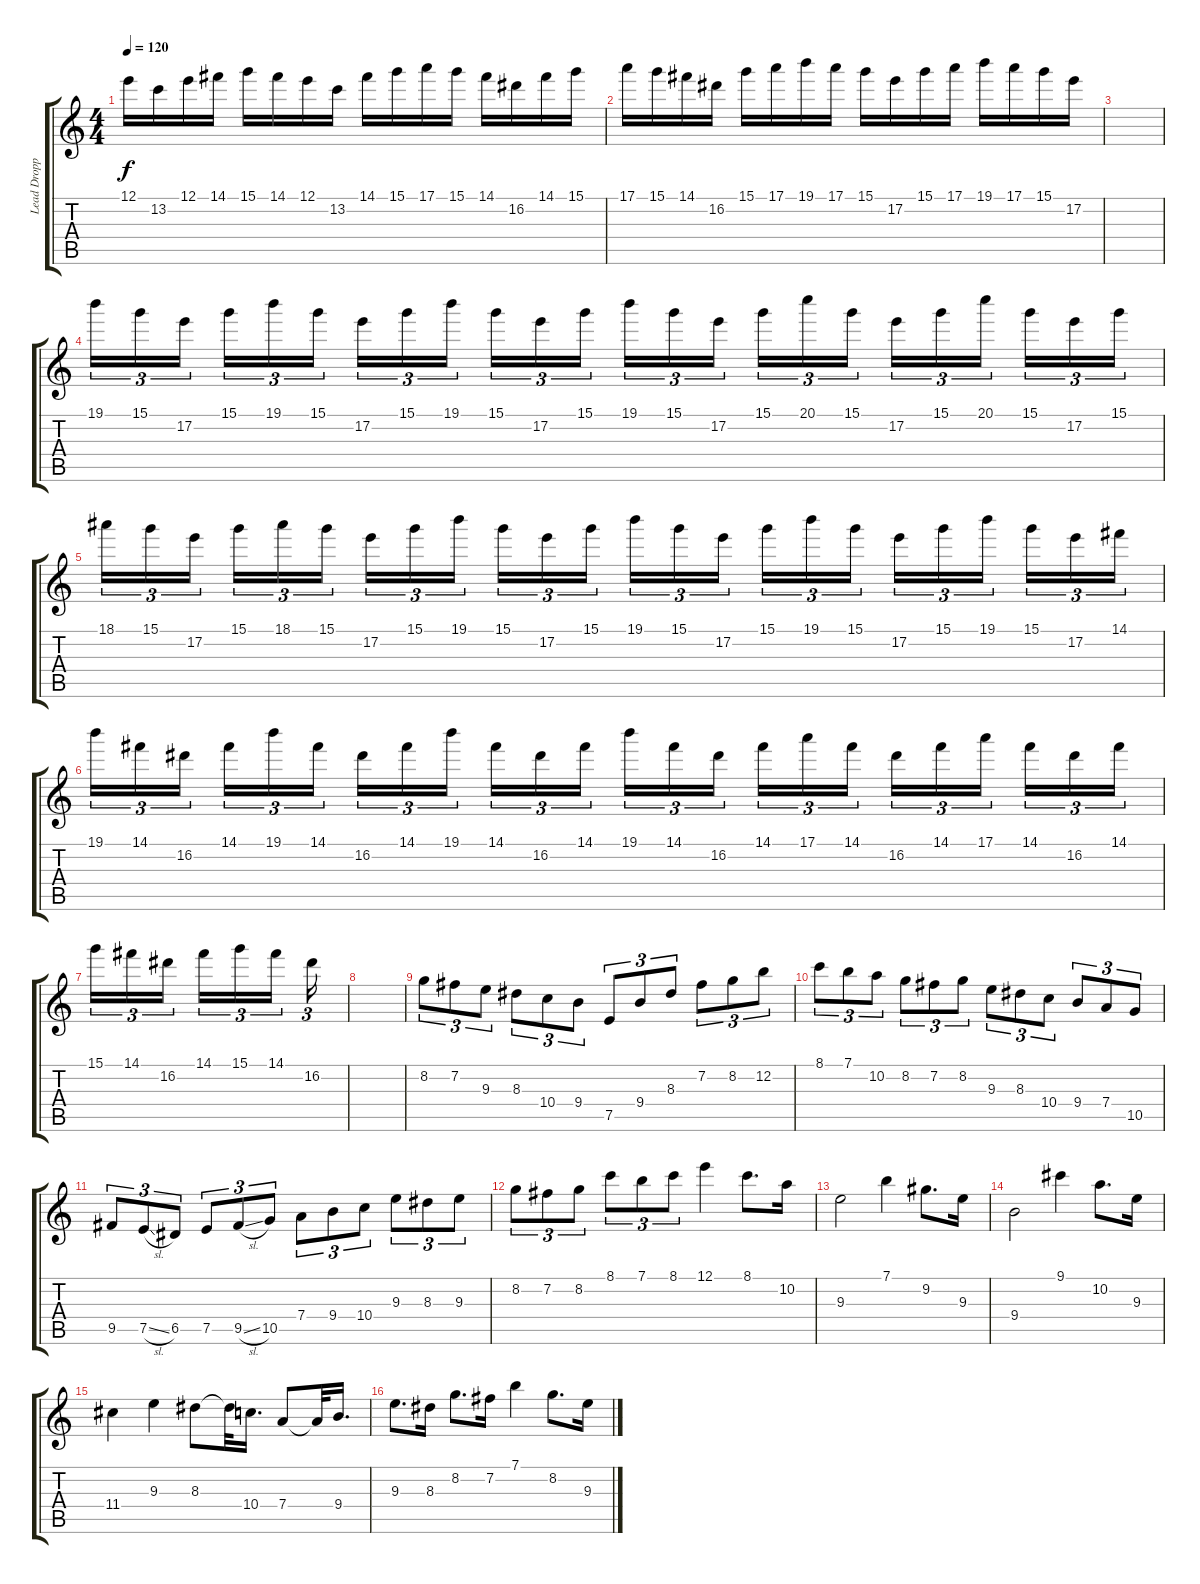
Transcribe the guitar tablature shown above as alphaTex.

\track ("Lead Dropped D " "Lead Dropp") {instrument distortionguitar}
\staff {score tabs}
\tuning (E4 B3 G3 D3 A2 D2) {hide}
\ts (4 4)
\tempo 120
\clef g2
\ks c
12.1.16{dy f} 13.2.16 12.1.16 14.1.16 15.1.16 14.1.16 12.1.16 13.2.16 14.1.16 15.1.16 17.1.16 15.1.16 14.1.16 16.2.16 14.1.16 15.1.16 |
17.1.16 15.1.16 14.1.16 16.2.16 15.1.16 17.1.16 19.1.16 17.1.16 15.1.16 17.2.16 15.1.16 17.1.16 19.1.16 17.1.16 15.1.16 17.2.16 |
|
19.1.16{tu (3 2)} 15.1.16{tu (3 2)} 17.2.16{tu (3 2) beam splitsecondary} 15.1.16{tu (3 2)} 19.1.16{tu (3 2)} 15.1.16{tu (3 2)} 17.2.16{tu (3 2)} 15.1.16{tu (3 2)} 19.1.16{tu (3 2) beam splitsecondary} 15.1.16{tu (3 2)} 17.2.16{tu (3 2)} 15.1.16{tu (3 2)} 19.1.16{tu (3 2)} 15.1.16{tu (3 2)} 17.2.16{tu (3 2) beam splitsecondary} 15.1.16{tu (3 2)} 20.1.16{tu (3 2)} 15.1.16{tu (3 2)} 17.2.16{tu (3 2)} 15.1.16{tu (3 2)} 20.1.16{tu (3 2) beam splitsecondary} 15.1.16{tu (3 2)} 17.2.16{tu (3 2)} 15.1.16{tu (3 2)} |
18.1.16{tu (3 2)} 15.1.16{tu (3 2)} 17.2.16{tu (3 2) beam splitsecondary} 15.1.16{tu (3 2)} 18.1.16{tu (3 2)} 15.1.16{tu (3 2)} 17.2.16{tu (3 2)} 15.1.16{tu (3 2)} 19.1.16{tu (3 2) beam splitsecondary} 15.1.16{tu (3 2)} 17.2.16{tu (3 2)} 15.1.16{tu (3 2)} 19.1.16{tu (3 2)} 15.1.16{tu (3 2)} 17.2.16{tu (3 2) beam splitsecondary} 15.1.16{tu (3 2)} 19.1.16{tu (3 2)} 15.1.16{tu (3 2)} 17.2.16{tu (3 2)} 15.1.16{tu (3 2)} 19.1.16{tu (3 2) beam splitsecondary} 15.1.16{tu (3 2)} 17.2.16{tu (3 2)} 14.1.16{tu (3 2)} |
19.1.16{tu (3 2)} 14.1.16{tu (3 2)} 16.2.16{tu (3 2) beam splitsecondary} 14.1.16{tu (3 2)} 19.1.16{tu (3 2)} 14.1.16{tu (3 2)} 16.2.16{tu (3 2)} 14.1.16{tu (3 2)} 19.1.16{tu (3 2) beam splitsecondary} 14.1.16{tu (3 2)} 16.2.16{tu (3 2)} 14.1.16{tu (3 2)} 19.1.16{tu (3 2)} 14.1.16{tu (3 2)} 16.2.16{tu (3 2) beam splitsecondary} 14.1.16{tu (3 2)} 17.1.16{tu (3 2)} 14.1.16{tu (3 2)} 16.2.16{tu (3 2)} 14.1.16{tu (3 2)} 17.1.16{tu (3 2) beam splitsecondary} 14.1.16{tu (3 2)} 16.2.16{tu (3 2)} 14.1.16{tu (3 2)} |
15.1.16{tu (3 2)} 14.1.16{tu (3 2)} 16.2.16{tu (3 2) beam splitsecondary} 14.1.16{tu (3 2)} 15.1.16{tu (3 2)} 14.1.16{tu (3 2)} 16.2.16{tu (3 2)} |
|
8.2.8{tu (3 2)} 7.2.8{tu (3 2)} 9.3.8{tu (3 2)} 8.3.8{tu (3 2)} 10.4.8{tu (3 2)} 9.4.8{tu (3 2)} 7.5.8{tu (3 2)} 9.4.8{tu (3 2)} 8.3.8{tu (3 2)} 7.2.8{tu (3 2)} 8.2.8{tu (3 2)} 12.2.8{tu (3 2)} |
8.1.8{tu (3 2)} 7.1.8{tu (3 2)} 10.2.8{tu (3 2)} 8.2.8{tu (3 2)} 7.2.8{tu (3 2)} 8.2.8{tu (3 2)} 9.3.8{tu (3 2)} 8.3.8{tu (3 2)} 10.4.8{tu (3 2)} 9.4.8{tu (3 2)} 7.4.8{tu (3 2)} 10.5.8{tu (3 2)} |
9.5.8{tu (3 2)} 7.5{sl}.8{tu (3 2)} 6.5.8{tu (3 2)} 7.5.8{tu (3 2)} 9.5{sl}.8{tu (3 2)} 10.5.8{tu (3 2)} 7.4.8{tu (3 2)} 9.4.8{tu (3 2)} 10.4.8{tu (3 2)} 9.3.8{tu (3 2)} 8.3.8{tu (3 2)} 9.3.8{tu (3 2)} |
8.2.8{tu (3 2)} 7.2.8{tu (3 2)} 8.2.8{tu (3 2)} 8.1.8{tu (3 2)} 7.1.8{tu (3 2)} 8.1.8{tu (3 2)} 12.1.4 8.1.8{d} 10.2.16 |
9.3.2 7.1.4 9.2.8{d} 9.3.16 |
9.4.2 9.1.4 10.2.8{d} 9.3.16 |
11.4.4 9.3.4 8.3.8 8.3{t}.32 10.4.16{d} 7.4.8 7.4{t}.32 9.4.16{d} |
9.3.8{d} 8.3.16 8.2.8{d} 7.2.16 7.1.4 8.2.8{d} 9.3.16
